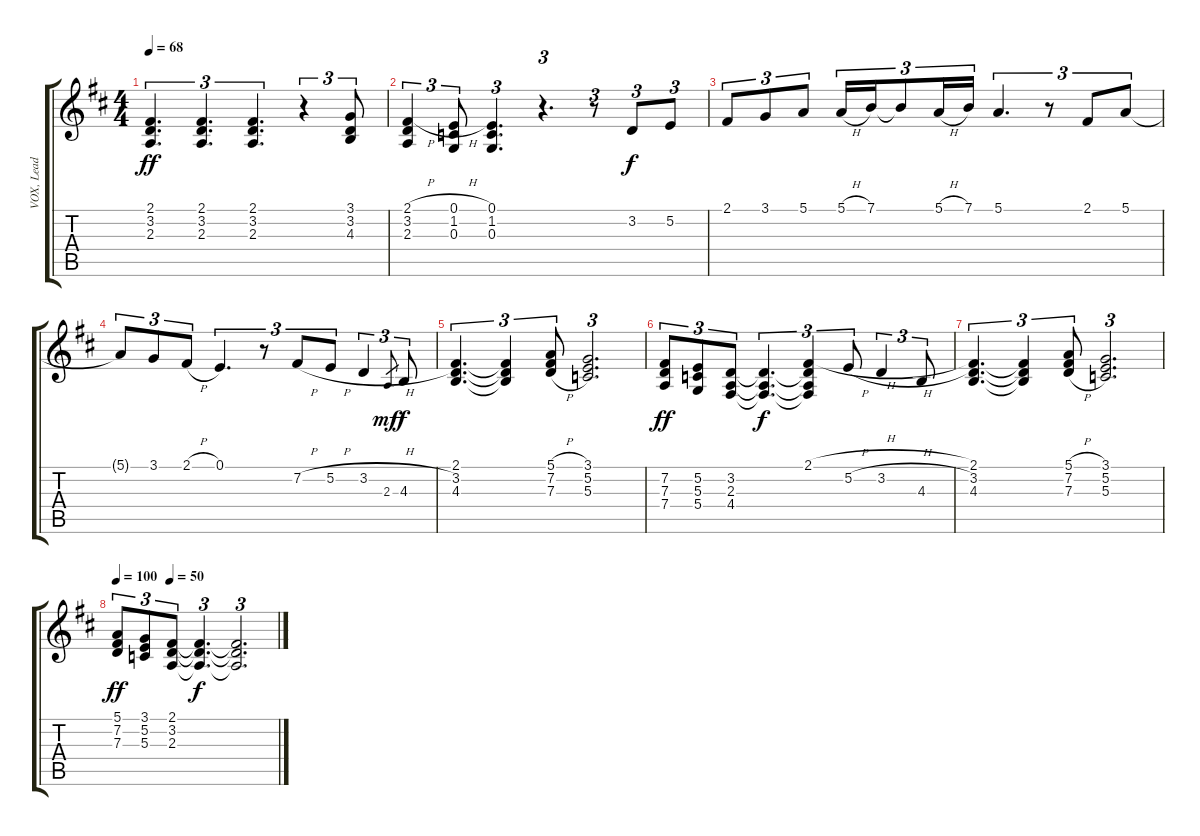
\track ("VOX, Lead" "VOX, Lead") {instrument synthvoice}
\staff {score tabs}
\tuning (E4 B3 G3 D3 A2 E2) {hide}
\ts (4 4)
\tempo 68
\clef g2
\ks d
(2.1 3.2 2.3).4{d tu (3 2) dy ff} (2.1 3.2 2.3).4{d tu (3 2)} (2.1 3.2 2.3).4{d tu (3 2)} r.4{tu (3 2)} (3.1 3.2 4.3).8{tu (3 2)} |
(2.1{h} 3.2 2.3).4{tu (3 2)} (0.1{h} 1.2 0.3).8{tu (3 2)} (0.1 1.2 0.3).4{d tu (3 2)} r.4{d tu (3 2)} r.8{tu (3 2)} 3.2.8{tu (3 2) dy f} 5.2.8{tu (3 2)} |
2.1.8{tu (3 2)} 3.1.8{tu (3 2)} 5.1.8{tu (3 2)} 5.1{h}.16{tu (3 2)} 7.1.16{tu (3 2)} 7.1{t}.8{tu (3 2)} 5.1{h}.16{tu (3 2)} 7.1.16{tu (3 2)} 5.1.4{d tu (3 2)} r.8{tu (3 2)} 2.1.8{tu (3 2)} 5.1.8{tu (3 2)} |
5.1{t}.8{tu (3 2)} 3.1.8{tu (3 2)} 2.1{h}.8{tu (3 2)} 0.1.4{d tu (3 2)} r.8{tu (3 2)} 7.2{h}.8{tu (3 2)} 5.2{h}.8{tu (3 2)} 3.2{h}.4{tu (3 2)} 2.3.8{gr dy mf} 4.3.8{tu (3 2) dy f} |
(2.1 3.2 4.3).4{d tu (3 2)} (2.1{t} 3.2{t} 4.3{t}).4{tu (3 2)} (5.1{h} 7.2{h} 7.3{h}).8{tu (3 2)} (3.1 5.2 5.3).2{d tu (3 2)} |
(7.2 7.3 7.4).8{tu (3 2) dy ff} (5.2 5.3 5.4).8{tu (3 2)} (3.2 2.3 4.4).8{tu (3 2)} (3.2{t} 2.3{t} 4.4{t}).4{d tu (3 2) dy f} (2.1{h} 3.2{t} 2.3{t} 4.4{t}).4{tu (3 2)} 5.2{h}.8{tu (3 2)} 3.2{h}.4{tu (3 2)} 4.3.8{tu (3 2)} |
(2.1 3.2 4.3).4{d tu (3 2)} (2.1{t} 3.2{t} 4.3{t}).4{tu (3 2)} (5.1{h} 7.2{h} 7.3{h}).8{tu (3 2)} (3.1 5.2 5.3).2{d tu (3 2)} |
\tempo 100
\tempo (50 0.3333333333333333)
(5.1 7.2 7.3).8{tu (3 2) dy ff} (3.1 5.2 5.3).8{tu (3 2)} (2.1 3.2 2.3).8{tu (3 2)} (2.1{t} 3.2{t} 2.3{t}).4{d tu (3 2) dy f} (2.1{t} 3.2{t} 2.3{t}).2{d tu (3 2)}
